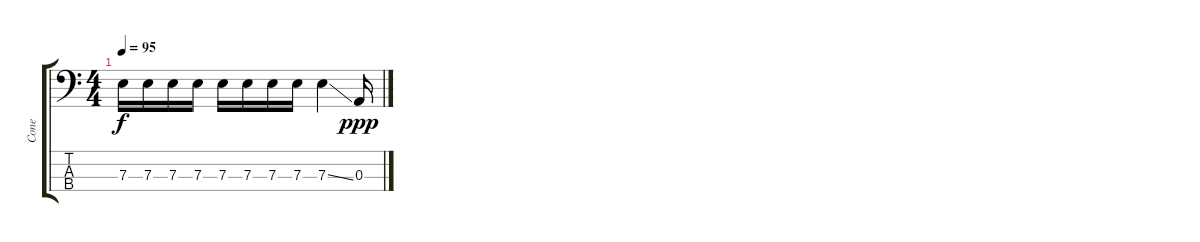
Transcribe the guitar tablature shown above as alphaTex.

\track ("Cone" "Cone") {instrument electricbasspick}
\staff {score tabs}
\tuning (G2 D2 A1 E1) {hide}
\ts (4 4)
\tempo 95
\clef f4
\ks c
7.3.16{dy f} 7.3.16 7.3.16 7.3.16 7.3.16 7.3.16 7.3.16 7.3.16 7.3{ss}.4 0.3.16{dy ppp}
